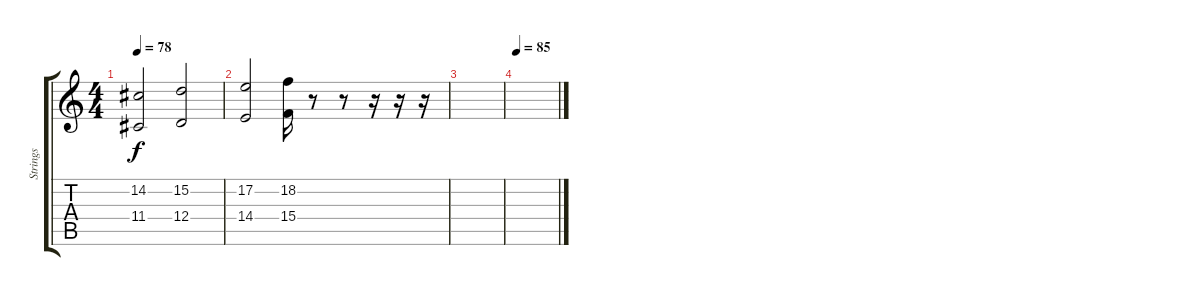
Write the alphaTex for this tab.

\track ("Strings" "Strings") {instrument stringensemble1}
\staff {score tabs}
\tuning (E4 B3 G3 D3 A2 E2) {hide}
\ts (4 4)
\tempo 78
\clef g2
\ks c
(14.2 11.4).2{dy f} (15.2 12.4).2 |
(17.2 14.4).2 (18.2 15.4).16 r.8 r.8 r.16 r.16 r.16 |
|
\tempo 85
